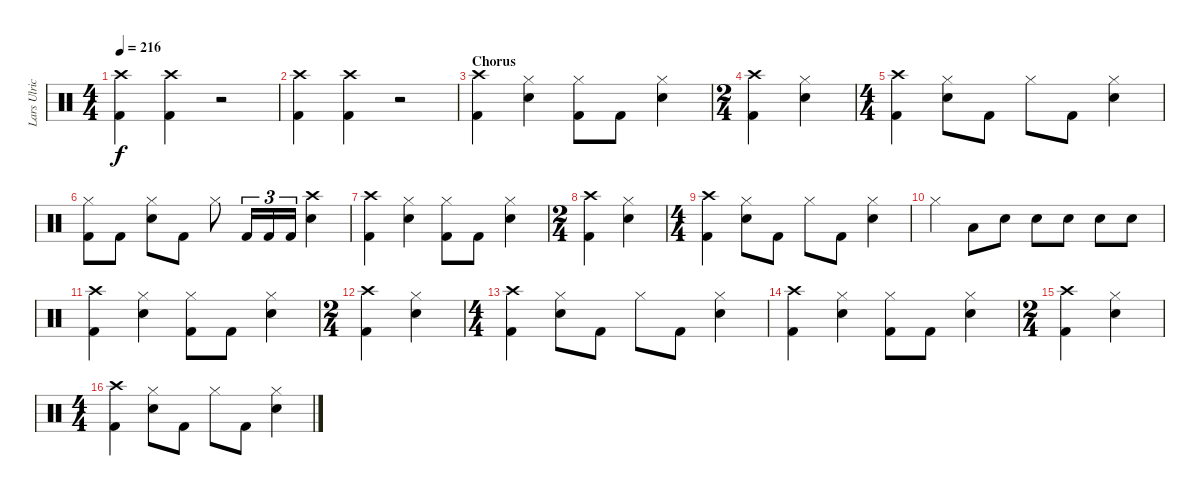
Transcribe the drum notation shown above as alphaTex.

\track ("Lars Ulrich (Drum)" "Lars Ulric") {instrument percussion}
\staff {score}
\articulation defaults
\ts (4 4)
\tempo 216
\clef neutral
\ks c
("Crash high (hit)" "Kick (hit) 2").4{dy f} ("Crash high (hit)" "Kick (hit) 2").4 r.2 |
("Crash high (hit)" "Kick (hit) 2").4 ("Crash high (hit)" "Kick (hit) 2").4 r.2 |
\section ("" "Chorus")
("Crash high (hit)" "Kick (hit) 2").4 ("Hi-Hat (closed)" "Electric Snare (hit)").4 ("Hi-Hat (closed)" "Kick (hit) 2").8 "Kick (hit) 2".8 ("Hi-Hat (closed)" "Electric Snare (hit)").4 |
\ts (2 4)
("Crash high (hit)" "Kick (hit) 2").4 ("Hi-Hat (closed)" "Electric Snare (hit)").4 |
\ts (4 4)
("Crash high (hit)" "Kick (hit) 2").4 ("Hi-Hat (closed)" "Electric Snare (hit)").8 "Kick (hit) 2".8 "Hi-Hat (closed)".8 "Kick (hit) 2".8 ("Hi-Hat (closed)" "Electric Snare (hit)").4 |
("Hi-Hat (closed)" "Kick (hit) 2").8 "Kick (hit) 2".8 ("Hi-Hat (closed)" "Electric Snare (hit)").8 "Kick (hit) 2".8 "Hi-Hat (closed)".8 "Kick (hit) 2".16{tu (3 2)} "Kick (hit) 2".16{tu (3 2)} "Kick (hit) 2".16{tu (3 2)} ("Crash high (hit)" "Electric Snare (hit)").4 |
("Crash high (hit)" "Kick (hit) 2").4 ("Hi-Hat (closed)" "Electric Snare (hit)").4 ("Hi-Hat (closed)" "Kick (hit) 2").8 "Kick (hit) 2".8 ("Hi-Hat (closed)" "Electric Snare (hit)").4 |
\ts (2 4)
("Crash high (hit)" "Kick (hit) 2").4 ("Hi-Hat (closed)" "Electric Snare (hit)").4 |
\ts (4 4)
("Crash high (hit)" "Kick (hit) 2").4 ("Hi-Hat (closed)" "Electric Snare (hit)").8 "Kick (hit) 2".8 "Hi-Hat (closed)".8 "Kick (hit) 2".8 ("Hi-Hat (closed)" "Electric Snare (hit)").4 |
"Hi-Hat (closed)".4 "Low Floor Tom (hit)".8 "Electric Snare (hit)".8 "Electric Snare (hit)".8 "Electric Snare (hit)".8 "Electric Snare (hit)".8 "Electric Snare (hit)".8 |
("Crash high (hit)" "Kick (hit) 2").4 ("Hi-Hat (closed)" "Electric Snare (hit)").4 ("Hi-Hat (closed)" "Kick (hit) 2").8 "Kick (hit) 2".8 ("Hi-Hat (closed)" "Electric Snare (hit)").4 |
\ts (2 4)
("Crash high (hit)" "Kick (hit) 2").4 ("Hi-Hat (closed)" "Electric Snare (hit)").4 |
\ts (4 4)
("Crash high (hit)" "Kick (hit) 2").4 ("Hi-Hat (closed)" "Electric Snare (hit)").8 "Kick (hit) 2".8 "Hi-Hat (closed)".8 "Kick (hit) 2".8 ("Hi-Hat (closed)" "Electric Snare (hit)").4 |
("Crash high (hit)" "Kick (hit) 2").4 ("Hi-Hat (closed)" "Electric Snare (hit)").4 ("Hi-Hat (closed)" "Kick (hit) 2").8 "Kick (hit) 2".8 ("Hi-Hat (closed)" "Electric Snare (hit)").4 |
\ts (2 4)
("Crash high (hit)" "Kick (hit) 2").4 ("Hi-Hat (closed)" "Electric Snare (hit)").4 |
\ts (4 4)
("Crash high (hit)" "Kick (hit) 2").4 ("Hi-Hat (closed)" "Electric Snare (hit)").8 "Kick (hit) 2".8 "Hi-Hat (closed)".8 "Kick (hit) 2".8 ("Hi-Hat (closed)" "Electric Snare (hit)").4
